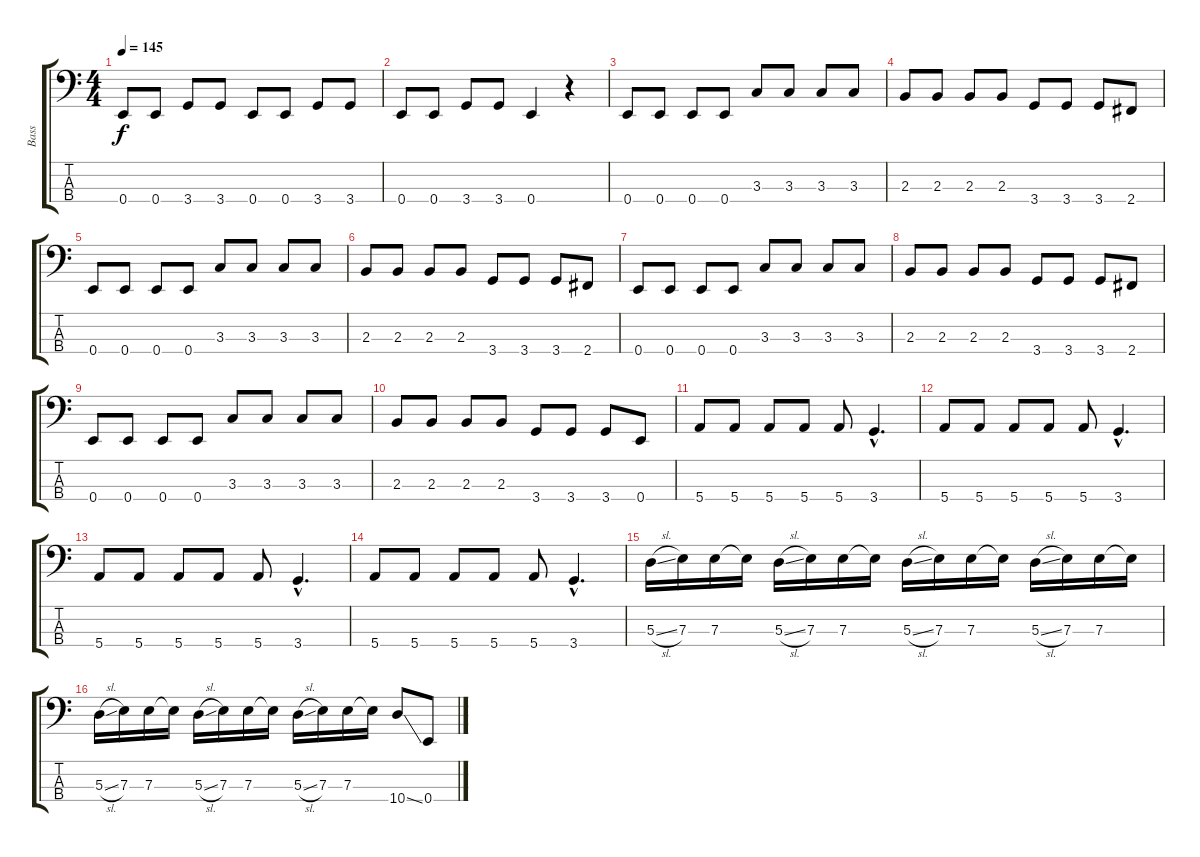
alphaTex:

\track ("Bass" "Bass") {instrument electricbasspick}
\staff {score tabs}
\tuning (G2 D2 A1 E1) {hide}
\ts (4 4)
\tempo 145
\clef f4
\ks c
0.4.8{dy f} 0.4.8 3.4.8 3.4.8 0.4.8 0.4.8 3.4.8 3.4.8 |
0.4.8 0.4.8 3.4.8 3.4.8 0.4.4 r.4 |
0.4.8 0.4.8 0.4.8 0.4.8 3.3.8 3.3.8 3.3.8 3.3.8 |
2.3.8 2.3.8 2.3.8 2.3.8 3.4.8 3.4.8 3.4.8 2.4.8 |
0.4.8 0.4.8 0.4.8 0.4.8 3.3.8 3.3.8 3.3.8 3.3.8 |
2.3.8 2.3.8 2.3.8 2.3.8 3.4.8 3.4.8 3.4.8 2.4.8 |
0.4.8 0.4.8 0.4.8 0.4.8 3.3.8 3.3.8 3.3.8 3.3.8 |
2.3.8 2.3.8 2.3.8 2.3.8 3.4.8 3.4.8 3.4.8 2.4.8 |
0.4.8 0.4.8 0.4.8 0.4.8 3.3.8 3.3.8 3.3.8 3.3.8 |
2.3.8 2.3.8 2.3.8 2.3.8 3.4.8 3.4.8 3.4.8 0.4.8 |
5.4.8 5.4.8 5.4.8 5.4.8 5.4.8 3.4{hac}.4{d} |
5.4.8 5.4.8 5.4.8 5.4.8 5.4.8 3.4{hac}.4{d} |
5.4.8 5.4.8 5.4.8 5.4.8 5.4.8 3.4{hac}.4{d} |
5.4.8 5.4.8 5.4.8 5.4.8 5.4.8 3.4{hac}.4{d} |
5.3{sl}.16 7.3.16 7.3.16 7.3{t}.16 5.3{sl}.16 7.3.16 7.3.16 7.3{t}.16 5.3{sl}.16 7.3.16 7.3.16 7.3{t}.16 5.3{sl}.16 7.3.16 7.3.16 7.3{t}.16 |
5.3{sl}.16 7.3.16 7.3.16 7.3{t}.16 5.3{sl}.16 7.3.16 7.3.16 7.3{t}.16 5.3{sl}.16 7.3.16 7.3.16 7.3{t}.16 10.4{ss}.8 0.4.8
